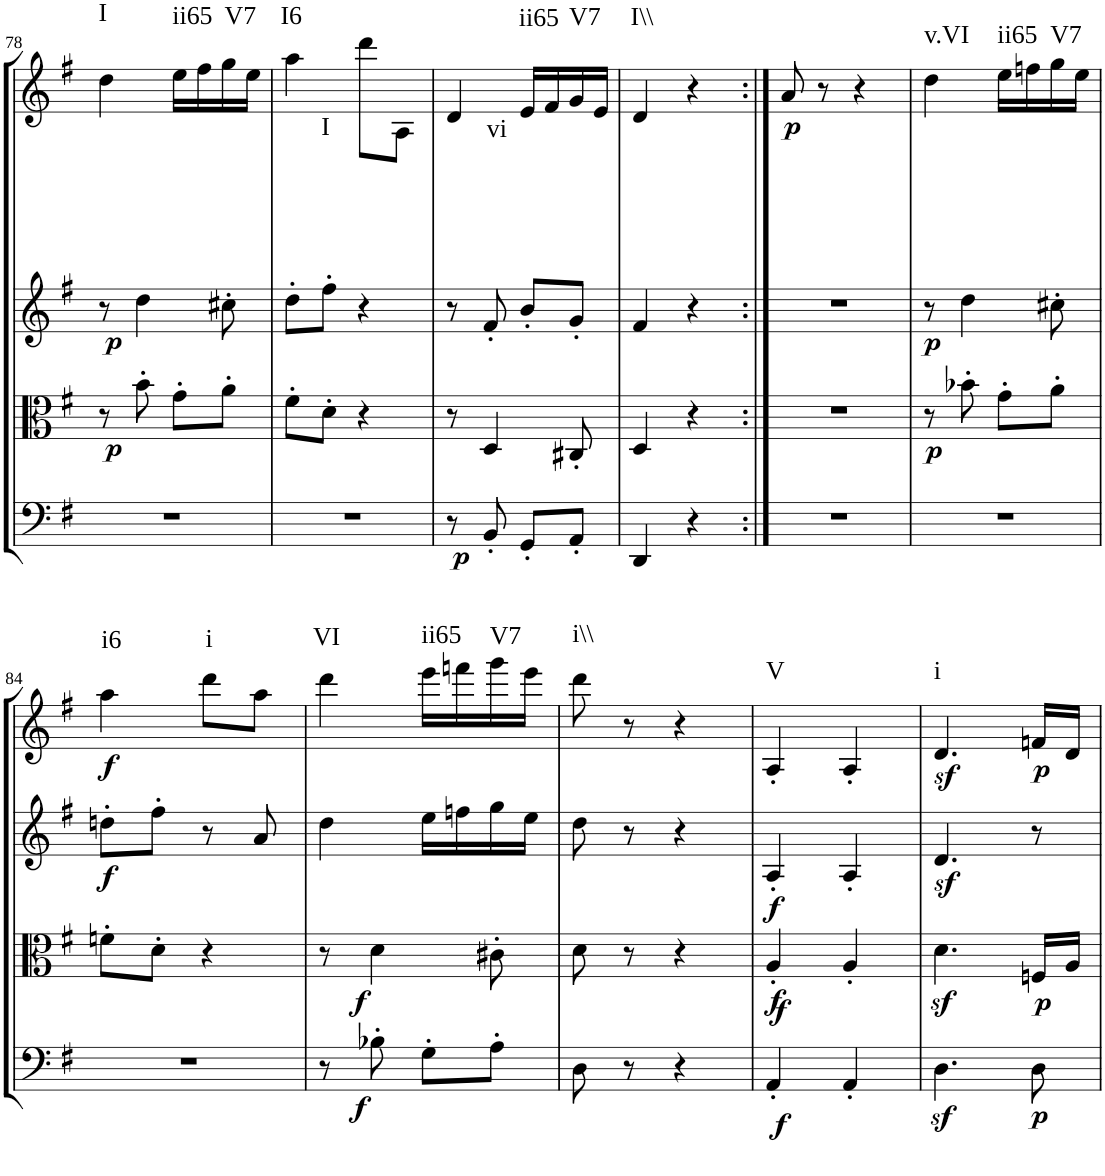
**kern	**dynam	**kern	**dynam	**kern	**dynam	**harte	**kern	**dynam	**harte
*part4	*part4	*part3	*part3	*part2	*part2	*part2	*part1	*part1	*part1
*staff4	*staff4	*staff3	*staff3	*staff2	*staff2	*	*staff1	*staff1	*
*I"Cello	*	*I"Viola	*	*I"2nd Violin	*	*	*I"1st Violin	*	*
*	*	*I'Vla	*	*I'Vln	*	*	*I'Vln	*	*
!!LO:PB:g=z
*clefF4	*	*clefC3	*	*clefG2	*	*	*clefG2	*	*
*k[f#]	*	*k[f#]	*	*k[f#]	*	*	*k[f#]	*	*
*G:	*	*G:	*	*G:	*	*	*G:	*	*
*M2/4	*	*M2/4	*	*M2/4	*	*	*M2/4	*	*
=78	=78	=78	=78	=78	=78	=78	=78	=78	=78
!	!	!	!LO:DY:b	!	!LO:DY:b	!	!	!	!LO:H:kt=I
2r	.	8r	p	8r	p	.	4dd\	.	N
.	.	8b'\	.	4dd\	.	.	.	.	.
!	!	!	!	!	!	!	!	!	!LO:H:kt=ii65
.	.	8g'\L	.	.	.	.	16ee\LL	.	N
.	.	.	.	.	.	.	16ff#\	.	.
!	!	!	!	!	!	!	!	!	!LO:H:kt=V7
.	.	8a'\J	.	8cc#X'\	.	.	16gg\	.	N
.	.	.	.	.	.	.	16ee\JJ	.	.
=79	=79	=79	=79	=79	=79	=79	=79	=79	=79
!	!	!	!	!	!	!	!	!	!LO:H:kt=I6
2r	.	8f#'\L	.	8dd'\L	.	.	4aa\	.	N
!	!	!	!	!	!	!LO:H:kt=I	!	!	!
.	.	8d'\J	.	8ff#'\J	.	N	.	.	.
.	.	4r	.	4r	.	.	8ddd\L	.	.
.	.	.	.	.	.	.	8A\J	.	.
=80	=80	=80	=80	=80	=80	=80	=80	=80	=80
!	!LO:DY:b	!	!	!	!	!	!	!	!
8r	p	8r	.	8r	.	.	4d/	.	.
!	!	!	!	!	!	!LO:H:kt=vi	!	!	!
8BB'/	.	4D/	.	8f#'/	.	N	.	.	.
!	!	!	!	!	!	!	!	!	!LO:H:kt=ii65
8GG'/L	.	.	.	8b'/L	.	.	16e/LL	.	N
.	.	.	.	.	.	.	16f#/	.	.
!	!	!	!	!	!	!	!	!	!LO:H:kt=V7
8AA'/J	.	8C#X'/	.	8g'/J	.	.	16g/	.	N
.	.	.	.	.	.	.	16e/JJ	.	.
=81	=81	=81	=81	=81	=81	=81	=81	=81	=81
!	!	!	!	!	!	!	!	!	!LO:H:kt=I\\
4DD/	.	4D/	.	4f#/	.	.	4d/	.	N
4r	.	4r	.	4r	.	.	4r	.	.
=82:|!	=82:|!	=82:|!	=82:|!	=82:|!	=82:|!	=82:|!	=82:|!	=82:|!	=82:|!
!	!	!	!	!	!	!	!	!LO:DY:b	!
2r	.	2r	.	2r	.	.	8a/	p	.
.	.	.	.	.	.	.	8r	.	.
.	.	.	.	.	.	.	4r	.	.
=83	=83	=83	=83	=83	=83	=83	=83	=83	=83
!	!	!	!LO:DY:b	!	!LO:DY:b	!	!	!	!LO:H:kt=v.VI
2r	.	8r	p	8r	p	.	4dd\	.	N
.	.	8b-X'\	.	4dd\	.	.	.	.	.
!	!	!	!	!	!	!	!	!	!LO:H:kt=ii65
.	.	8g'\L	.	.	.	.	16ee\LL	.	N
.	.	.	.	.	.	.	16ffn\	.	.
!	!	!	!	!	!	!	!	!	!LO:H:kt=V7
.	.	8a'\J	.	8cc#X'\	.	.	16gg\	.	N
.	.	.	.	.	.	.	16ee\JJ	.	.
!!LO:LB:g=z
=84	=84	=84	=84	=84	=84	=84	=84	=84	=84
!	!	!	!	!	!LO:DY:b	!	!	!LO:DY:b	!LO:H:kt=i6
2r	.	8fn'\L	.	8ddn'\L	f	.	4aa\	f	N
.	.	8d'\J	.	8ff#'\J	.	.	.	.	.
!	!	!	!	!	!	!	!	!	!LO:H:kt=i
.	.	4r	.	8r	.	.	8ddd\L	.	N
.	.	.	.	8a/	.	.	8aa\J	.	.
=85	=85	=85	=85	=85	=85	=85	=85	=85	=85
!	!	!	!	!	!	!	!	!	!LO:H:kt=VI
8r	.	8r	.	4dd\	.	.	4ddd\	.	N
!	!LO:DY:b	!	!LO:DY:b	!	!	!	!	!	!
8B-X'\	f	4d\	f	.	.	.	.	.	.
!	!	!	!	!	!	!	!	!	!LO:H:kt=ii65
8G'\L	.	.	.	16ee\LL	.	.	16eee\LL	.	N
.	.	.	.	16ffn\	.	.	16fffn\	.	.
!	!	!	!	!	!	!	!	!	!LO:H:kt=V7
8A'\J	.	8c#X'\	.	16gg\	.	.	16ggg\	.	N
.	.	.	.	16ee\JJ	.	.	16eee\JJ	.	.
=86	=86	=86	=86	=86	=86	=86	=86	=86	=86
!	!	!	!	!	!	!	!	!	!LO:H:kt=i\\
8D\	.	8d\	.	8dd\	.	.	8ddd\	.	N
8r	.	8r	.	8r	.	.	8r	.	.
4r	.	4r	.	4r	.	.	4r	.	.
=87	=87	=87	=87	=87	=87	=87	=87	=87	=87
!	!LO:DY:b	!	!LO:DY:b	!	!	!	!	!	!
!	!	!	!LO:DY:n=1:b	!	!LO:DY:b	!	!	!	!LO:H:kt=V
4AA'/	f	4A'/	f f	4A'/	f	.	4A'/	.	N
4AA'/	.	4A'/	.	4A'/	.	.	4A'/	.	.
=88	=88	=88	=88	=88	=88	=88	=88	=88	=88
!	!	!	!	!	!	!	!	!LO:DY:b	!LO:H:kt=i
4.Dz<\	.	4.dz<\	.	4.dz</	.	.	4.d/	sf	N
!	!LO:DY:b	!	!LO:DY:b	!	!	!	!	!LO:DY:b	!
8D\	p	16Fn/LL	p	8r	.	.	16fn/LL	p	.
.	.	16A/JJ	.	.	.	.	16d/JJ	.	.
=	=	=	=	=	=	=	=	=	=
*-	*-	*-	*-	*-	*-	*-	*-	*-	*-
